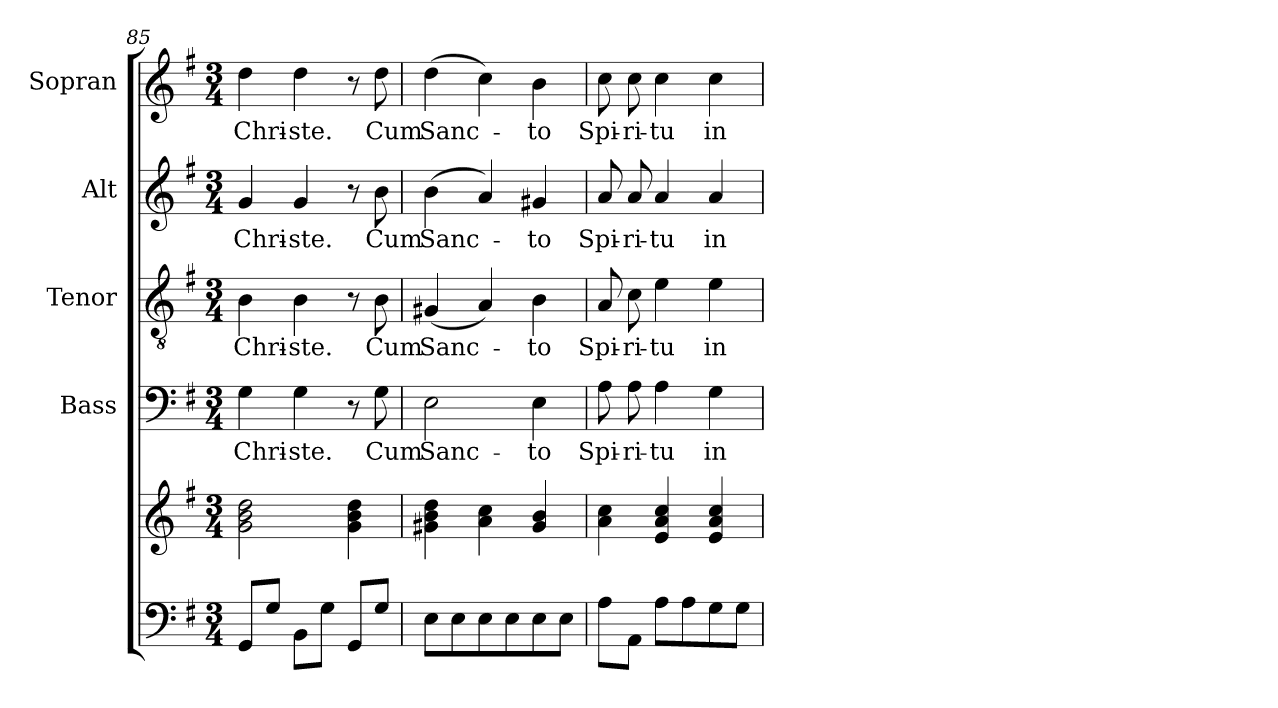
**kern	**kern	**kern	**text	**kern	**text	**kern	**text	**kern	**text
*part5	*part5	*part4	*part4	*part3	*part3	*part2	*part2	*part1	*part1
*staff6	*staff5	*staff4	*staff4	*staff3	*staff3	*staff2	*staff2	*staff1	*staff1
*	*	*I"Bass	*	*I"Tenor	*	*I"Alt	*	*I"Sopran	*
*	*	*I'B.	*	*I'T.	*	*I'A.	*	*I'S.	*
!!LO:LB:g=z
*clefF4	*clefG2	*clefF4	*	*clefGv2	*	*clefG2	*	*clefG2	*
*k[f#]	*k[f#]	*k[f#]	*	*k[f#]	*	*k[f#]	*	*k[f#]	*
*G:	*G:	*G:	*	*G:	*	*G:	*	*G:	*
*M3/4	*M3/4	*M3/4	*	*M3/4	*	*M3/4	*	*M3/4	*
=85	=85	=85	=85	=85	=85	=85	=85	=85	=85
!	!	!	!LO:LY:b	!	!LO:LY:b	!	!LO:LY:b	!	!LO:LY:b
8GG/L	2g\ 2b\ 2dd\	4G\	Chri-	4B\	Chri-	4g/	Chri-	4dd\	Chri-
8G/J	.	.	.	.	.	.	.	.	.
!	!	!	!LO:LY:b	!	!LO:LY:b	!	!LO:LY:b	!	!LO:LY:b
8BB\L	.	4G\	-ste.	4B\	-ste.	4g/	-ste.	4dd\	-ste.
8G\J	.	.	.	.	.	.	.	.	.
8GG/L	4g\ 4b\ 4dd\	8r	.	8r	.	8r	.	8r	.
!	!	!	!LO:LY:b	!	!LO:LY:b	!	!LO:LY:b	!	!LO:LY:b
8G/J	.	8G\	Cum	8B\	Cum	8b\	Cum	8dd\	Cum
=86	=86	=86	=86	=86	=86	=86	=86	=86	=86
!	!	!	!LO:LY:b	!	!LO:LY:b	!	!LO:LY:b	!	!LO:LY:b
8E\L	4g#X\ 4b\ 4dd\	2E\	Sanc-	(<4G#X/	Sanc-	(>4b\	Sanc-	(>4dd\	Sanc-
8E\	.	.	.	.	.	.	.	.	.
8E\	4a\ 4cc\	.	.	4A/)	.	4a/)	.	4cc\)	.
8E\	.	.	.	.	.	.	.	.	.
!	!	!	!LO:LY:b	!	!LO:LY:b	!	!LO:LY:b	!	!LO:LY:b
8E\	4g#/ 4b/	4E\	-to	4B\	-to	4g#X/	-to	4b\	-to
8E\J	.	.	.	.	.	.	.	.	.
=87	=87	=87	=87	=87	=87	=87	=87	=87	=87
!	!	!	!LO:LY:b	!	!LO:LY:b	!	!LO:LY:b	!	!LO:LY:b
8A\L	4a\ 4cc\	8A\	Spi-	8A/	Spi-	8a/	Spi-	8cc\	Spi-
!	!	!	!LO:LY:b	!	!LO:LY:b	!	!LO:LY:b	!	!LO:LY:b
8AA\J	.	8A\	-ri-	8c\	-ri-	8a/	-ri-	8cc\	-ri-
!	!	!	!LO:LY:b	!	!LO:LY:b	!	!LO:LY:b	!	!LO:LY:b
8A\L	4e/ 4a/ 4cc/	4A\	-tu	4e\	-tu	4a/	-tu	4cc\	-tu
8A\	.	.	.	.	.	.	.	.	.
!	!	!	!LO:LY:b	!	!LO:LY:b	!	!LO:LY:b	!	!LO:LY:b
8G\	4e/ 4a/ 4cc/	4G\	in	4e\	in	4a/	in	4cc\	in
8G\J	.	.	.	.	.	.	.	.	.
=	=	=	=	=	=	=	=	=	=
*-	*-	*-	*-	*-	*-	*-	*-	*-	*-
